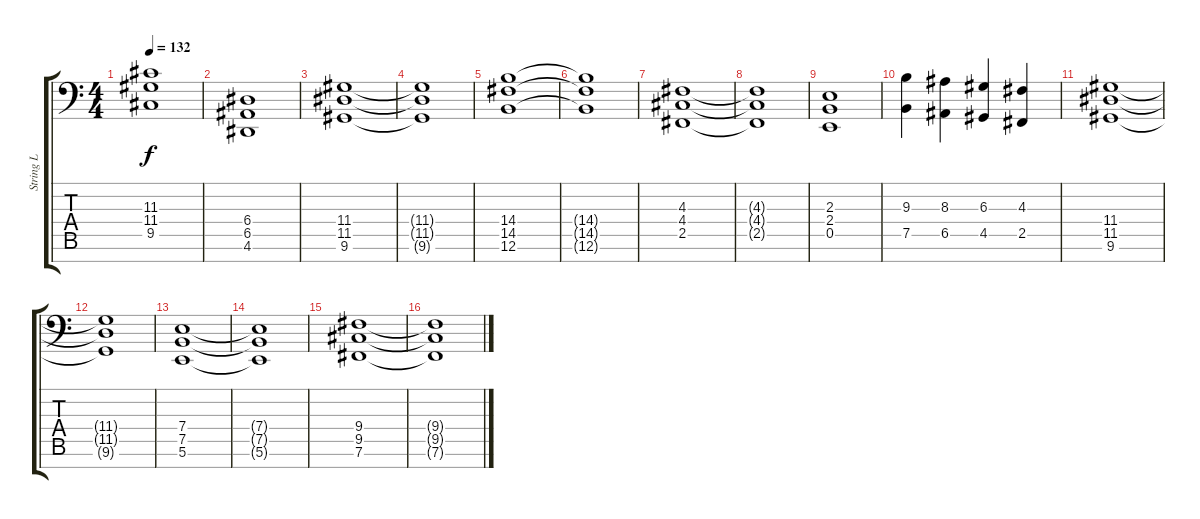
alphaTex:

\track ("String L" "String L") {instrument synthstrings2}
\staff {score tabs}
\tuning (B3 Gb3 D3 A2 E2 B1 Gb1) {hide}
\ts (4 4)
\tempo 132
\clef f4
\ks c
(11.3 11.4 9.5).1{dy f} |
(6.4 6.5 4.6).1 |
(11.4 11.5 9.6).1 |
(11.4{t} 11.5{t} 9.6{t}).1 |
(14.4 14.5 12.6).1 |
(14.4{t} 14.5{t} 12.6{t}).1 |
(4.3 4.4 2.5).1 |
(4.3{t} 4.4{t} 2.5{t}).1 |
(2.3 2.4 0.5).1 |
(9.3 7.5).4 (8.3 6.5).4 (6.3 4.5).4 (4.3 2.5).4 |
(11.4 11.5 9.6).1 |
(11.4{t} 11.5{t} 9.6{t}).1 |
(7.4 7.5 5.6).1 |
(7.4{t} 7.5{t} 5.6{t}).1 |
(9.4 9.5 7.6).1 |
(9.4{t} 9.5{t} 7.6{t}).1
